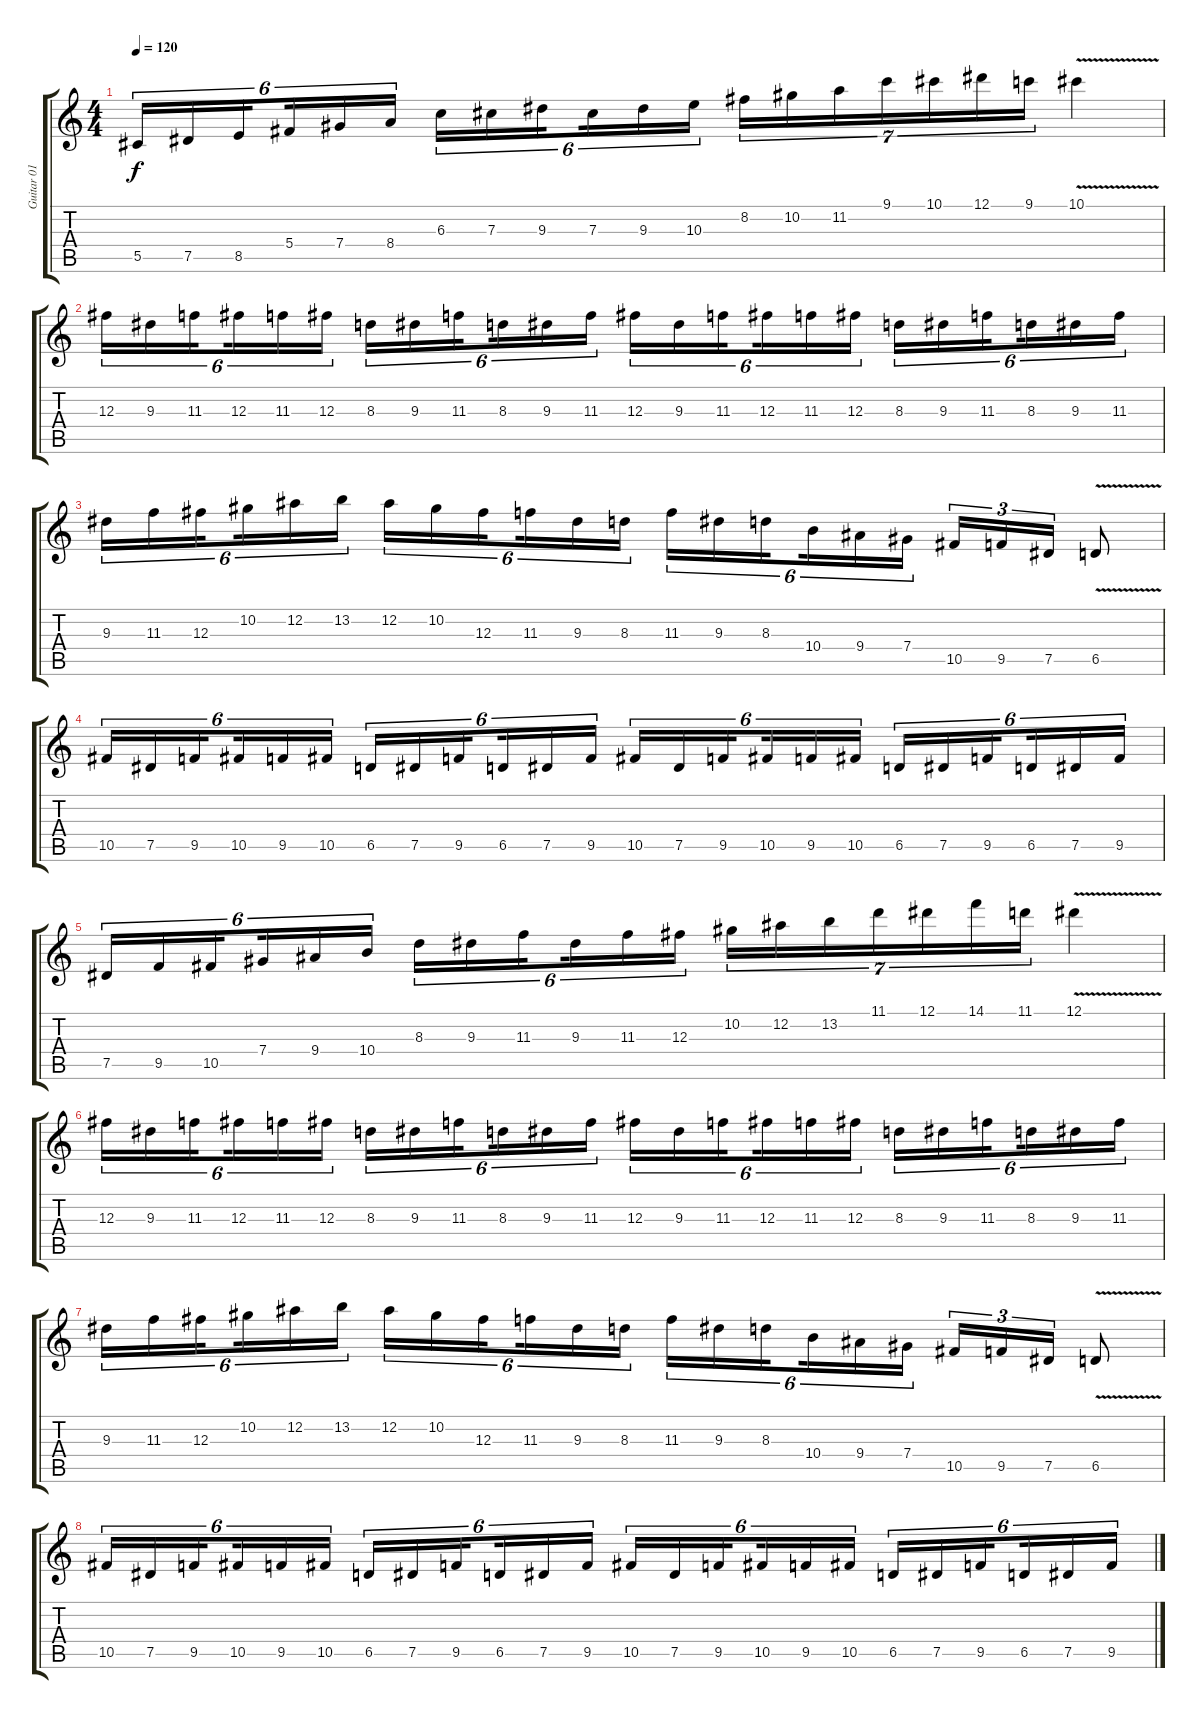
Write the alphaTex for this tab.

\track ("Guitar 01" "Guitar 01") {instrument overdrivenguitar}
\staff {score tabs}
\tuning (Eb4 Bb3 Gb3 Db3 Ab2 Eb2) {hide}
\ts (4 4)
\tempo 120
\clef g2
\ks c
5.5.16{tu (6 4) dy f} 7.5.16{tu (6 4)} 8.5.16{tu (6 4) beam splitsecondary} 5.4.16{tu (6 4)} 7.4.16{tu (6 4)} 8.4.16{tu (6 4)} 6.3.16{tu (6 4)} 7.3.16{tu (6 4)} 9.3.16{tu (6 4) beam splitsecondary} 7.3.16{tu (6 4)} 9.3.16{tu (6 4)} 10.3.16{tu (6 4)} 8.2.16{tu (7 4)} 10.2.16{tu (7 4)} 11.2.16{tu (7 4)} 9.1.16{tu (7 4)} 10.1.16{tu (7 4)} 12.1.16{tu (7 4)} 9.1.16{tu (7 4)} 10.1{v}.4 |
12.3.16{tu (6 4)} 9.3.16{tu (6 4)} 11.3.16{tu (6 4) beam splitsecondary} 12.3.16{tu (6 4)} 11.3.16{tu (6 4)} 12.3.16{tu (6 4)} 8.3.16{tu (6 4)} 9.3.16{tu (6 4)} 11.3.16{tu (6 4) beam splitsecondary} 8.3.16{tu (6 4)} 9.3.16{tu (6 4)} 11.3.16{tu (6 4)} 12.3.16{tu (6 4)} 9.3.16{tu (6 4)} 11.3.16{tu (6 4) beam splitsecondary} 12.3.16{tu (6 4)} 11.3.16{tu (6 4)} 12.3.16{tu (6 4)} 8.3.16{tu (6 4)} 9.3.16{tu (6 4)} 11.3.16{tu (6 4) beam splitsecondary} 8.3.16{tu (6 4)} 9.3.16{tu (6 4)} 11.3.16{tu (6 4)} |
9.3.16{tu (6 4)} 11.3.16{tu (6 4)} 12.3.16{tu (6 4) beam splitsecondary} 10.2.16{tu (6 4)} 12.2.16{tu (6 4)} 13.2.16{tu (6 4)} 12.2.16{tu (6 4)} 10.2.16{tu (6 4)} 12.3.16{tu (6 4) beam splitsecondary} 11.3.16{tu (6 4)} 9.3.16{tu (6 4)} 8.3.16{tu (6 4)} 11.3.16{tu (6 4)} 9.3.16{tu (6 4)} 8.3.16{tu (6 4) beam splitsecondary} 10.4.16{tu (6 4)} 9.4.16{tu (6 4)} 7.4.16{tu (6 4)} 10.5.16{tu (3 2)} 9.5.16{tu (3 2)} 7.5.16{tu (3 2)} 6.5{v}.8 |
10.5.16{tu (6 4)} 7.5.16{tu (6 4)} 9.5.16{tu (6 4) beam splitsecondary} 10.5.16{tu (6 4)} 9.5.16{tu (6 4)} 10.5.16{tu (6 4)} 6.5.16{tu (6 4)} 7.5.16{tu (6 4)} 9.5.16{tu (6 4) beam splitsecondary} 6.5.16{tu (6 4)} 7.5.16{tu (6 4)} 9.5.16{tu (6 4)} 10.5.16{tu (6 4)} 7.5.16{tu (6 4)} 9.5.16{tu (6 4) beam splitsecondary} 10.5.16{tu (6 4)} 9.5.16{tu (6 4)} 10.5.16{tu (6 4)} 6.5.16{tu (6 4)} 7.5.16{tu (6 4)} 9.5.16{tu (6 4) beam splitsecondary} 6.5.16{tu (6 4)} 7.5.16{tu (6 4)} 9.5.16{tu (6 4)} |
7.5.16{tu (6 4)} 9.5.16{tu (6 4)} 10.5.16{tu (6 4) beam splitsecondary} 7.4.16{tu (6 4)} 9.4.16{tu (6 4)} 10.4.16{tu (6 4)} 8.3.16{tu (6 4)} 9.3.16{tu (6 4)} 11.3.16{tu (6 4) beam splitsecondary} 9.3.16{tu (6 4)} 11.3.16{tu (6 4)} 12.3.16{tu (6 4)} 10.2.16{tu (7 4)} 12.2.16{tu (7 4)} 13.2.16{tu (7 4)} 11.1.16{tu (7 4)} 12.1.16{tu (7 4)} 14.1.16{tu (7 4)} 11.1.16{tu (7 4)} 12.1{v}.4 |
12.3.16{tu (6 4)} 9.3.16{tu (6 4)} 11.3.16{tu (6 4) beam splitsecondary} 12.3.16{tu (6 4)} 11.3.16{tu (6 4)} 12.3.16{tu (6 4)} 8.3.16{tu (6 4)} 9.3.16{tu (6 4)} 11.3.16{tu (6 4) beam splitsecondary} 8.3.16{tu (6 4)} 9.3.16{tu (6 4)} 11.3.16{tu (6 4)} 12.3.16{tu (6 4)} 9.3.16{tu (6 4)} 11.3.16{tu (6 4) beam splitsecondary} 12.3.16{tu (6 4)} 11.3.16{tu (6 4)} 12.3.16{tu (6 4)} 8.3.16{tu (6 4)} 9.3.16{tu (6 4)} 11.3.16{tu (6 4) beam splitsecondary} 8.3.16{tu (6 4)} 9.3.16{tu (6 4)} 11.3.16{tu (6 4)} |
9.3.16{tu (6 4)} 11.3.16{tu (6 4)} 12.3.16{tu (6 4) beam splitsecondary} 10.2.16{tu (6 4)} 12.2.16{tu (6 4)} 13.2.16{tu (6 4)} 12.2.16{tu (6 4)} 10.2.16{tu (6 4)} 12.3.16{tu (6 4) beam splitsecondary} 11.3.16{tu (6 4)} 9.3.16{tu (6 4)} 8.3.16{tu (6 4)} 11.3.16{tu (6 4)} 9.3.16{tu (6 4)} 8.3.16{tu (6 4) beam splitsecondary} 10.4.16{tu (6 4)} 9.4.16{tu (6 4)} 7.4.16{tu (6 4)} 10.5.16{tu (3 2)} 9.5.16{tu (3 2)} 7.5.16{tu (3 2)} 6.5{v}.8 |
10.5.16{tu (6 4)} 7.5.16{tu (6 4)} 9.5.16{tu (6 4) beam splitsecondary} 10.5.16{tu (6 4)} 9.5.16{tu (6 4)} 10.5.16{tu (6 4)} 6.5.16{tu (6 4)} 7.5.16{tu (6 4)} 9.5.16{tu (6 4) beam splitsecondary} 6.5.16{tu (6 4)} 7.5.16{tu (6 4)} 9.5.16{tu (6 4)} 10.5.16{tu (6 4)} 7.5.16{tu (6 4)} 9.5.16{tu (6 4) beam splitsecondary} 10.5.16{tu (6 4)} 9.5.16{tu (6 4)} 10.5.16{tu (6 4)} 6.5.16{tu (6 4)} 7.5.16{tu (6 4)} 9.5.16{tu (6 4) beam splitsecondary} 6.5.16{tu (6 4)} 7.5.16{tu (6 4)} 9.5.16{tu (6 4)}
